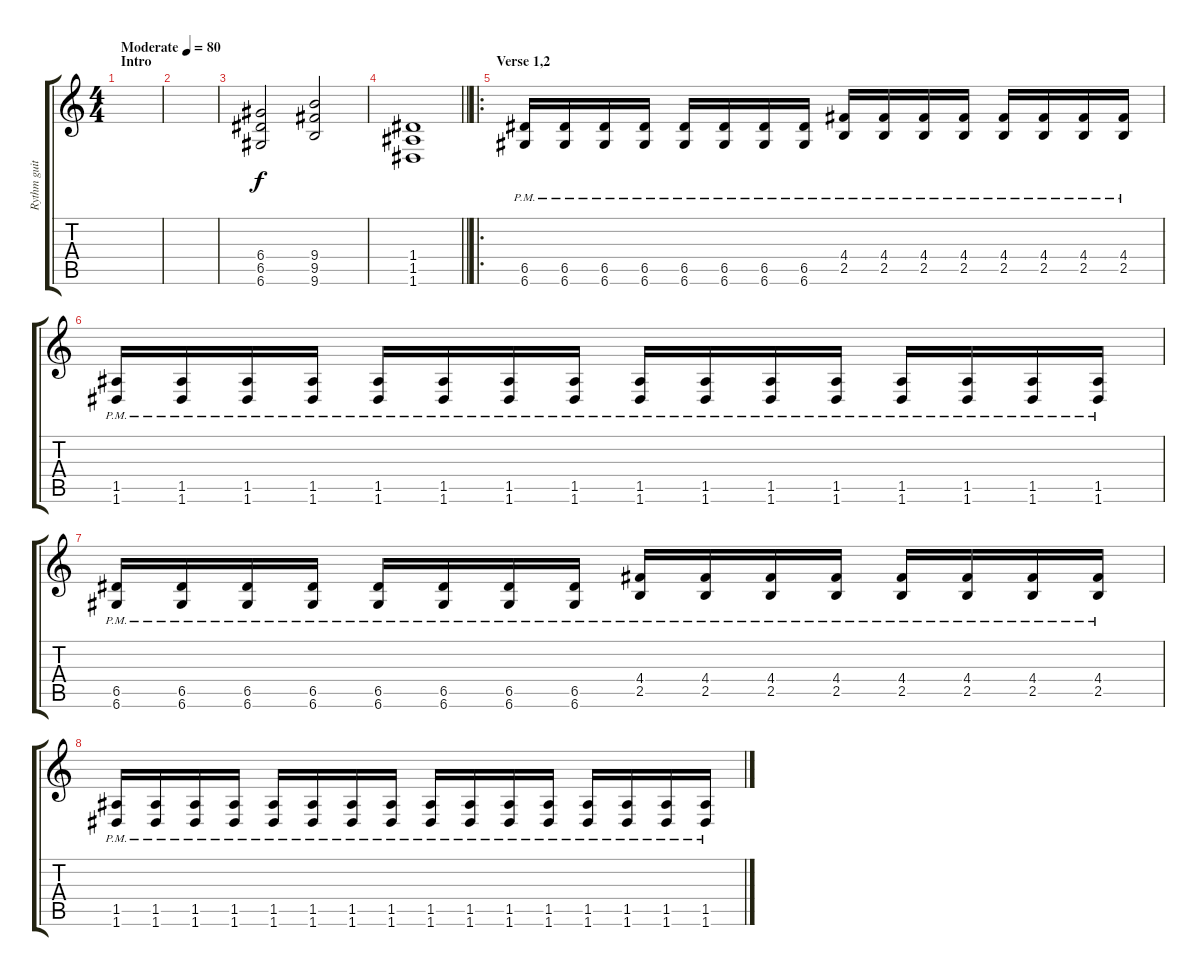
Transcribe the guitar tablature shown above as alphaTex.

\track ("Rythm guitar" "Rythm guit") {instrument overdrivenguitar}
\staff {score tabs}
\tuning (E4 B3 G3 D3 A2 D2) {hide}
\ts (4 4)
\section ("" "Intro")
\tempo (80 "Moderate")
\clef g2
\ks c
|
|
(6.4 6.5 6.6).2 (9.4 9.5 9.6).2 |
\barLineRight lightlight
(1.4 1.5 1.6).1 |
\ro
\section ("" "Verse 1,2")
(6.5{pm} 6.6{pm}).16 (6.5{pm} 6.6{pm}).16 (6.5{pm} 6.6{pm}).16 (6.5{pm} 6.6{pm}).16 (6.5{pm} 6.6{pm}).16 (6.5{pm} 6.6{pm}).16 (6.5{pm} 6.6{pm}).16 (6.5{pm} 6.6{pm}).16 (4.4{pm} 2.5{pm}).16 (4.4{pm} 2.5{pm}).16 (4.4{pm} 2.5{pm}).16 (4.4{pm} 2.5{pm}).16 (4.4{pm} 2.5{pm}).16 (4.4{pm} 2.5{pm}).16 (4.4{pm} 2.5{pm}).16 (4.4{pm} 2.5{pm}).16 |
(1.5{pm} 1.6{pm}).16 (1.5{pm} 1.6{pm}).16 (1.5{pm} 1.6{pm}).16 (1.5{pm} 1.6{pm}).16 (1.5{pm} 1.6{pm}).16 (1.5{pm} 1.6{pm}).16 (1.5{pm} 1.6{pm}).16 (1.5{pm} 1.6{pm}).16 (1.5{pm} 1.6{pm}).16 (1.5{pm} 1.6{pm}).16 (1.5{pm} 1.6{pm}).16 (1.5{pm} 1.6{pm}).16 (1.5{pm} 1.6{pm}).16 (1.5{pm} 1.6{pm}).16 (1.5{pm} 1.6{pm}).16 (1.5{pm} 1.6{pm}).16 |
(6.5{pm} 6.6{pm}).16 (6.5{pm} 6.6{pm}).16 (6.5{pm} 6.6{pm}).16 (6.5{pm} 6.6{pm}).16 (6.5{pm} 6.6{pm}).16 (6.5{pm} 6.6{pm}).16 (6.5{pm} 6.6{pm}).16 (6.5{pm} 6.6{pm}).16 (4.4{pm} 2.5{pm}).16 (4.4{pm} 2.5{pm}).16 (4.4{pm} 2.5{pm}).16 (4.4{pm} 2.5{pm}).16 (4.4{pm} 2.5{pm}).16 (4.4{pm} 2.5{pm}).16 (4.4{pm} 2.5{pm}).16 (4.4{pm} 2.5{pm}).16 |
(1.5{pm} 1.6{pm}).16 (1.5{pm} 1.6{pm}).16 (1.5{pm} 1.6{pm}).16 (1.5{pm} 1.6{pm}).16 (1.5{pm} 1.6{pm}).16 (1.5{pm} 1.6{pm}).16 (1.5{pm} 1.6{pm}).16 (1.5{pm} 1.6{pm}).16 (1.5{pm} 1.6{pm}).16 (1.5{pm} 1.6{pm}).16 (1.5{pm} 1.6{pm}).16 (1.5{pm} 1.6{pm}).16 (1.5{pm} 1.6{pm}).16 (1.5{pm} 1.6{pm}).16 (1.5{pm} 1.6{pm}).16 (1.5{pm} 1.6{pm}).16
